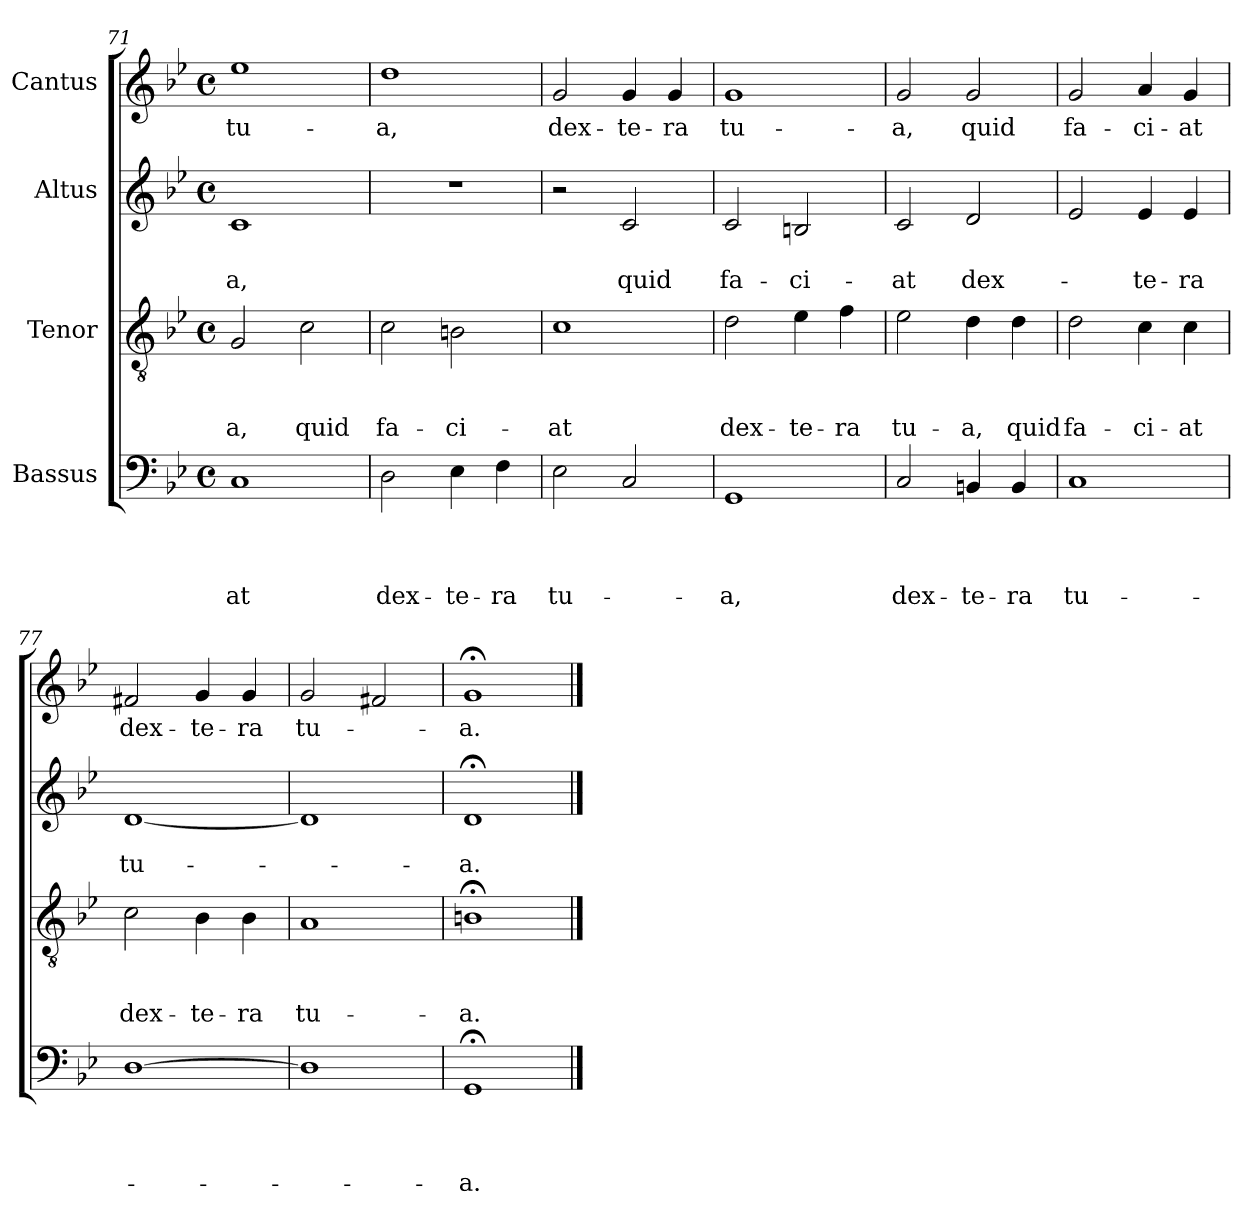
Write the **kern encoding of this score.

**kern	**text	**text	**text	**text	**kern	**text	**text	**text	**kern	**text	**text	**kern	**text
*part4	*part4	*part4	*part4	*part4	*part3	*part3	*part3	*part3	*part2	*part2	*part2	*part1	*part1
*staff4	*staff4	*staff4	*staff4	*staff4	*staff3	*staff3	*staff3	*staff3	*staff2	*staff2	*staff2	*staff1	*staff1
*I"Bassus	*	*	*	*	*I"Tenor	*	*	*	*I"Altus	*	*	*I"Cantus	*
*clefF4	*	*	*	*	*clefGv2	*	*	*	*clefG2	*	*	*clefG2	*
*k[b-e-]	*	*	*	*	*k[b-e-]	*	*	*	*k[b-e-]	*	*	*k[b-e-]	*
*B-:	*	*	*	*	*B-:	*	*	*	*B-:	*	*	*B-:	*
*M4/4	*	*	*	*	*M4/4	*	*	*	*M4/4	*	*	*M4/4	*
*met(c)	*	*	*	*	*met(c)	*	*	*	*met(c)	*	*	*met(c)	*
=71	=71	=71	=71	=71	=71	=71	=71	=71	=71	=71	=71	=71	=71
!	!	!	!	!LO:LY:b	!	!	!	!LO:LY:b	!	!	!LO:LY:b	!	!LO:LY:b
1C	.	.	.	-at	2G/	.	.	-a,	1c	.	-a,	1ee-	tu-
!	!	!	!	!	!	!	!	!LO:LY:b	!	!	!	!	!
.	.	.	.	.	2c\	.	.	quid	.	.	.	.	.
!!LO:LB:g=z
=72	=72	=72	=72	=72	=72	=72	=72	=72	=72	=72	=72	=72	=72
!	!	!	!	!LO:LY:b	!	!	!	!LO:LY:b	!	!	!	!	!LO:LY:b
2D\	.	.	.	dex-	2c\	.	.	fa-	1r	.	.	1dd	-a,
!	!	!	!	!LO:LY:b	!	!	!	!LO:LY:b	!	!	!	!	!
4E-\	.	.	.	-te-	2Bn\	.	.	-ci-	.	.	.	.	.
!	!	!	!	!LO:LY:b	!	!	!	!	!	!	!	!	!
4F\	.	.	.	-ra	.	.	.	.	.	.	.	.	.
=73	=73	=73	=73	=73	=73	=73	=73	=73	=73	=73	=73	=73	=73
!	!	!	!	!LO:LY:b	!	!	!	!LO:LY:b	!	!	!	!	!LO:LY:b
2E-\	.	.	.	tu-	1c	.	.	-at	2r	.	.	2g/	dex-
!	!	!	!	!	!	!	!	!	!	!	!LO:LY:b	!	!LO:LY:b
2C/	.	.	.	.	.	.	.	.	2c/	.	quid	4g/	-te-
!	!	!	!	!	!	!	!	!	!	!	!	!	!LO:LY:b
.	.	.	.	.	.	.	.	.	.	.	.	4g/	-ra
=74	=74	=74	=74	=74	=74	=74	=74	=74	=74	=74	=74	=74	=74
!	!	!	!	!LO:LY:b	!	!	!	!LO:LY:b	!	!	!LO:LY:b	!	!LO:LY:b
1GG	.	.	.	-a,	2d\	.	.	dex-	2c/	.	fa-	1g	tu-
!	!	!	!	!	!	!	!	!LO:LY:b	!	!	!LO:LY:b	!	!
.	.	.	.	.	4e-\	.	.	-te-	2Bn/	.	-ci-	.	.
!	!	!	!	!	!	!	!	!LO:LY:b	!	!	!	!	!
.	.	.	.	.	4f\	.	.	-ra	.	.	.	.	.
=75	=75	=75	=75	=75	=75	=75	=75	=75	=75	=75	=75	=75	=75
!	!	!	!	!LO:LY:b	!	!	!	!LO:LY:b	!	!	!LO:LY:b	!	!LO:LY:b
2C/	.	.	.	dex-	2e-\	.	.	tu-	2c/	.	-at	2g/	-a,
!	!	!	!	!LO:LY:b	!	!	!	!LO:LY:b	!	!	!LO:LY:b	!	!LO:LY:b
4BBn/	.	.	.	-te-	4d\	.	.	-a,	2d/	.	dex-	2g/	quid
!	!	!	!	!LO:LY:b	!	!	!	!LO:LY:b	!	!	!	!	!
4BB/	.	.	.	-ra	4d\	.	.	quid	.	.	.	.	.
=76	=76	=76	=76	=76	=76	=76	=76	=76	=76	=76	=76	=76	=76
!	!	!	!	!LO:LY:b	!	!	!	!LO:LY:b	!	!	!	!	!LO:LY:b
1C	.	.	.	tu-	2d\	.	.	fa-	2e-/	.	.	2g/	fa-
!	!	!	!	!	!	!	!	!LO:LY:b	!	!	!LO:LY:b	!	!LO:LY:b
.	.	.	.	.	4c\	.	.	-ci-	4e-/	.	-te-	4a/	-ci-
!	!	!	!	!	!	!	!	!LO:LY:b	!	!	!LO:LY:b	!	!LO:LY:b
.	.	.	.	.	4c\	.	.	-at	4e-/	.	-ra	4g/	-at
=77	=77	=77	=77	=77	=77	=77	=77	=77	=77	=77	=77	=77	=77
!	!	!	!	!	!	!	!	!LO:LY:b	!	!	!LO:LY:b	!	!LO:LY:b
[>1D	.	.	.	.	2c\	.	.	dex-	[<1d	.	tu-	2f#X/	dex-
!	!	!	!	!	!	!	!	!LO:LY:b	!	!	!	!	!LO:LY:b
.	.	.	.	.	4B-\	.	.	-te-	.	.	.	4g/	-te-
!	!	!	!	!	!	!	!	!LO:LY:b	!	!	!	!	!LO:LY:b
.	.	.	.	.	4B-\	.	.	-ra	.	.	.	4g/	-ra
=78	=78	=78	=78	=78	=78	=78	=78	=78	=78	=78	=78	=78	=78
!	!	!	!	!	!	!	!	!LO:LY:b	!	!	!	!	!LO:LY:b
1D]	.	.	.	.	1A	.	.	tu-	1d]	.	.	2g/	tu-
.	.	.	.	.	.	.	.	.	.	.	.	2f#X/	.
=79	=79	=79	=79	=79	=79	=79	=79	=79	=79	=79	=79	=79	=79
!	!	!	!	!LO:LY:b	!	!	!	!LO:LY:b	!	!	!LO:LY:b	!	!LO:LY:b
1GG;<	.	.	.	-a.	1Bn;<	.	.	-a.	1d;<	.	-a.	1g;<	-a.
==	==	==	==	==	==	==	==	==	==	==	==	==	==
*-	*-	*-	*-	*-	*-	*-	*-	*-	*-	*-	*-	*-	*-
